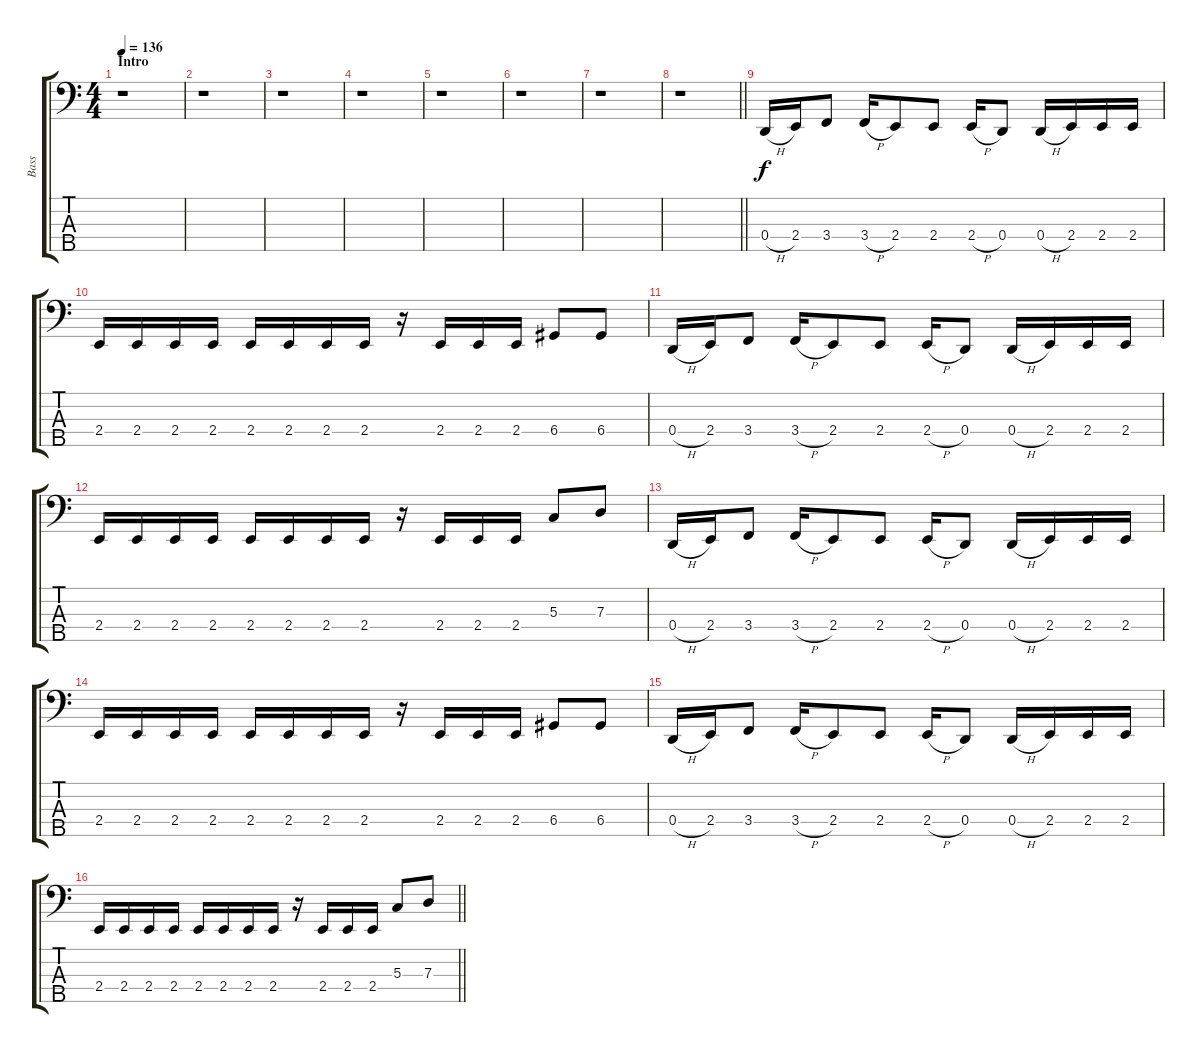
\track ("Bass" "Bass") {instrument electricbasspick}
\staff {score tabs}
\tuning (F2 C2 G1 D1 A0) {hide}
\ts (4 4)
\section ("" "Intro")
\tempo 136
\clef f4
\ks c
r.1{dy f instrument electricbasspick} |
r.1 |
r.1 |
r.1 |
r.1 |
r.1 |
r.1 |
\barLineRight lightlight
r.1 |
\section ("" "")
0.4{h}.16 2.4.16 3.4.8 3.4{h}.16 2.4.8 2.4.8 2.4{h}.16 0.4.8 0.4{h}.16 2.4.16 2.4.16 2.4.16 |
2.4.16 2.4.16 2.4.16 2.4.16 2.4.16 2.4.16 2.4.16 2.4.16 r.16 2.4.16 2.4.16 2.4.16 6.4.8 6.4.8 |
0.4{h}.16 2.4.16 3.4.8 3.4{h}.16 2.4.8 2.4.8 2.4{h}.16 0.4.8 0.4{h}.16 2.4.16 2.4.16 2.4.16 |
2.4.16 2.4.16 2.4.16 2.4.16 2.4.16 2.4.16 2.4.16 2.4.16 r.16 2.4.16 2.4.16 2.4.16 5.3.8 7.3.8 |
0.4{h}.16 2.4.16 3.4.8 3.4{h}.16 2.4.8 2.4.8 2.4{h}.16 0.4.8 0.4{h}.16 2.4.16 2.4.16 2.4.16 |
2.4.16 2.4.16 2.4.16 2.4.16 2.4.16 2.4.16 2.4.16 2.4.16 r.16 2.4.16 2.4.16 2.4.16 6.4.8 6.4.8 |
0.4{h}.16 2.4.16 3.4.8 3.4{h}.16 2.4.8 2.4.8 2.4{h}.16 0.4.8 0.4{h}.16 2.4.16 2.4.16 2.4.16 |
\barLineRight lightlight
2.4.16 2.4.16 2.4.16 2.4.16 2.4.16 2.4.16 2.4.16 2.4.16 r.16 2.4.16 2.4.16 2.4.16 5.3.8 7.3.8
